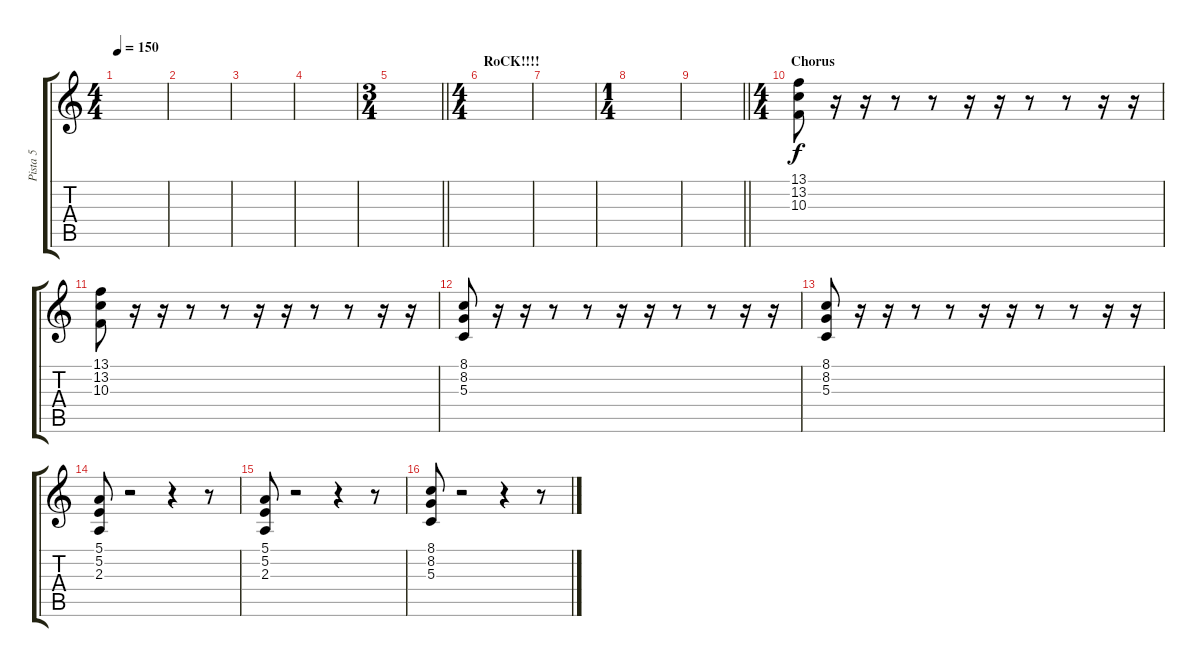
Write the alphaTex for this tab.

\track ("Pista 5" "Pista 5") {instrument lead1square}
\staff {score tabs}
\tuning (E4 B3 G3 D3 A2 E2) {hide}
\ts (4 4)
\tempo 150
\clef g2
\ks c
|
|
|
|
\ts (3 4)
\barLineRight lightlight
|
\ts (4 4)
\section ("" "RoCK!!!!")
|
|
\ts (1 4)
|
\barLineRight lightlight
|
\ts (4 4)
\section ("" "Chorus")
(13.1 13.2 10.3).8 r.16 r.16 r.8 r.8 r.16 r.16 r.8 r.8 r.16 r.16 |
(13.1 13.2 10.3).8 r.16 r.16 r.8 r.8 r.16 r.16 r.8 r.8 r.16 r.16 |
(8.1 8.2 5.3).8 r.16 r.16 r.8 r.8 r.16 r.16 r.8 r.8 r.16 r.16 |
(8.1 8.2 5.3).8 r.16 r.16 r.8 r.8 r.16 r.16 r.8 r.8 r.16 r.16 |
(5.1 5.2 2.3).8 r.2 r.4 r.8 |
(5.1 5.2 2.3).8 r.2 r.4 r.8 |
(8.1 8.2 5.3).8 r.2 r.4 r.8
